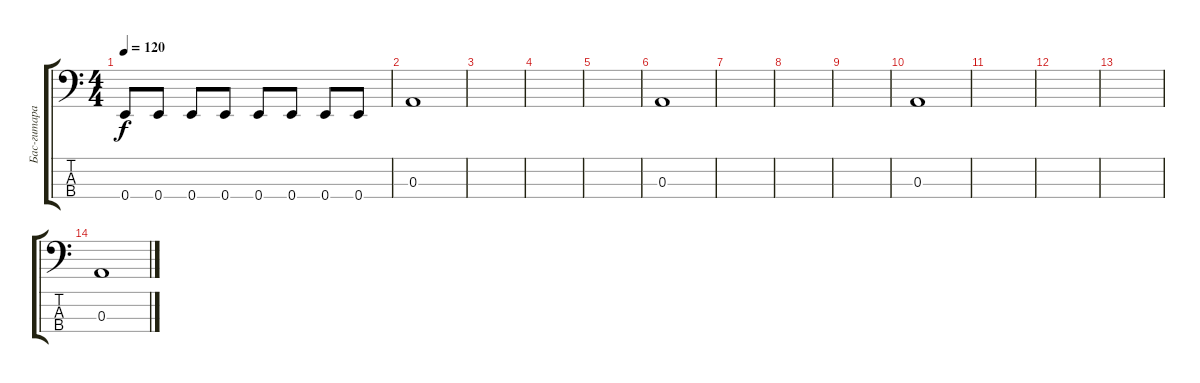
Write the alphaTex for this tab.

\track ("Бас-гитара" "Бас-гитара") {instrument electricbassfinger}
\staff {score tabs}
\tuning (G2 D2 A1 E1) {hide}
\ts (4 4)
\tempo 120
\clef f4
\ks c
0.4.8{dy f} 0.4.8 0.4.8 0.4.8 0.4.8 0.4.8 0.4.8 0.4.8 |
0.3.1 |
|
|
|
0.3.1 |
|
|
|
0.3.1 |
|
|
|
0.3.1
